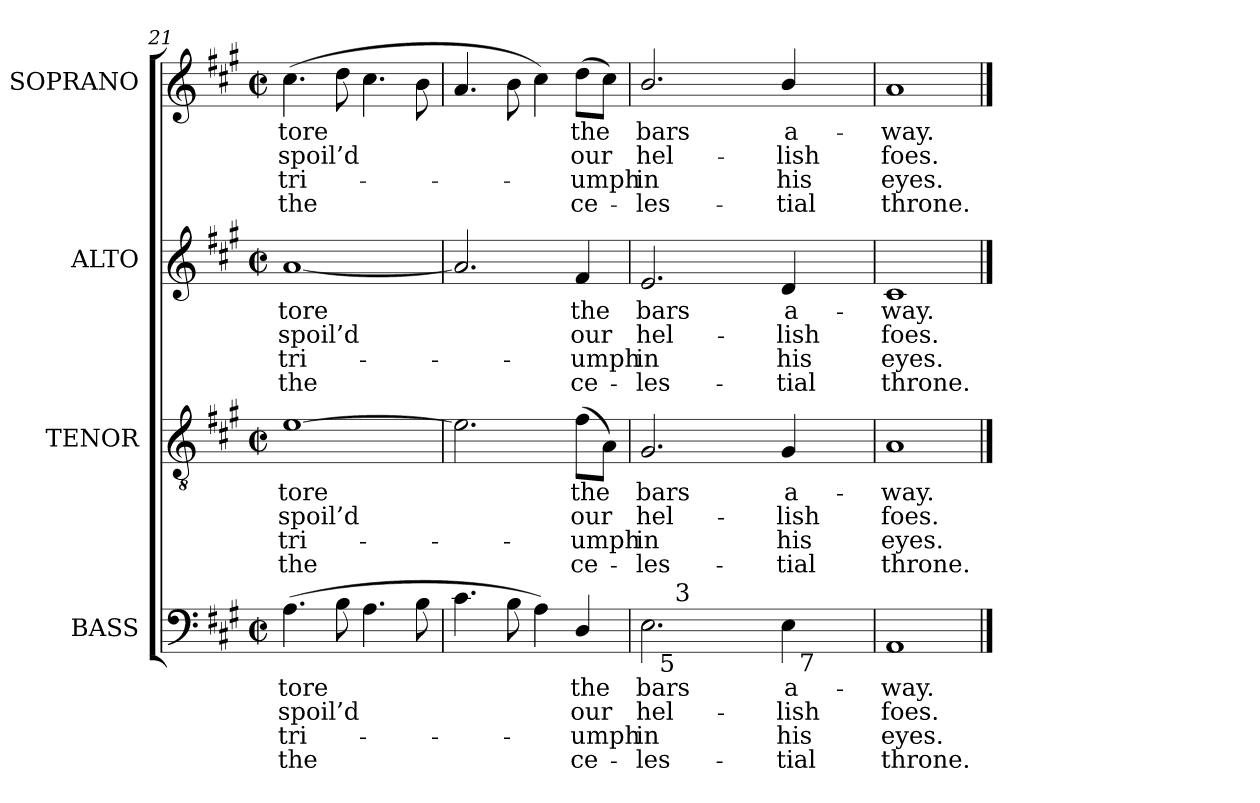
**kern	**text	**text	**text	**text	**kern	**text	**text	**text	**text	**kern	**text	**text	**text	**text	**kern	**text	**text	**text	**text
*part4	*part4	*part4	*part4	*part4	*part3	*part3	*part3	*part3	*part3	*part2	*part2	*part2	*part2	*part2	*part1	*part1	*part1	*part1	*part1
*staff4	*staff4	*staff4	*staff4	*staff4	*staff3	*staff3	*staff3	*staff3	*staff3	*staff2	*staff2	*staff2	*staff2	*staff2	*staff1	*staff1	*staff1	*staff1	*staff1
*I"BASS	*	*	*	*	*I"TENOR	*	*	*	*	*I"ALTO	*	*	*	*	*I"SOPRANO	*	*	*	*
*I'B.	*	*	*	*	*I'T.	*	*	*	*	*I'A.	*	*	*	*	*I'S.	*	*	*	*
*clefF4	*	*	*	*	*clefGv2	*	*	*	*	*clefG2	*	*	*	*	*clefG2	*	*	*	*
*	*	*	*	*	*ITrd7c12	*	*	*	*	*	*	*	*	*	*	*	*	*	*
*k[f#c#g#]	*	*	*	*	*k[f#c#g#]	*	*	*	*	*k[f#c#g#]	*	*	*	*	*k[f#c#g#]	*	*	*	*
*A:	*	*	*	*	*A:	*	*	*	*	*A:	*	*	*	*	*A:	*	*	*	*
*M2/2	*	*	*	*	*M2/2	*	*	*	*	*M2/2	*	*	*	*	*M2/2	*	*	*	*
*met(c|)	*	*	*	*	*met(c|)	*	*	*	*	*met(c|)	*	*	*	*	*met(c|)	*	*	*	*
=21	=21	=21	=21	=21	=21	=21	=21	=21	=21	=21	=21	=21	=21	=21	=21	=21	=21	=21	=21
!	!LO:LY:b:color=#000000	!LO:LY:b:color=#000000	!LO:LY:b:color=#000000	!LO:LY:b:color=#000000	!	!	!	!	!	!	!	!	!	!	!	!	!	!	!
!	!	!	!	!	!	!LO:LY:b:color=#000000	!LO:LY:b:color=#000000	!LO:LY:b:color=#000000	!LO:LY:b:color=#000000	!	!	!	!	!	!	!	!	!	!
!	!	!	!	!	!	!	!	!	!	!	!LO:LY:b:color=#000000	!LO:LY:b:color=#000000	!LO:LY:b:color=#000000	!LO:LY:b:color=#000000	!	!	!	!	!
!	!	!	!	!	!	!	!	!	!	!	!	!	!	!	!	!LO:LY:b:color=#000000	!LO:LY:b:color=#000000	!LO:LY:b:color=#000000	!LO:LY:b:color=#000000
(4.Ai\	tore	spoil’d	tri-	-the	[1Ei	tore	spoil’d	tri-	-the	[1ai	tore	spoil’d	tri-	-the	(4.cc#i\	tore	spoil’d	tri-	-the
8Bi\	.	.	.	.	.	.	.	.	.	.	.	.	.	.	8ddi\	.	.	.	.
4.Ai\	.	.	.	.	.	.	.	.	.	.	.	.	.	.	4.cc#i\	.	.	.	.
8Bi\	.	.	.	.	.	.	.	.	.	.	.	.	.	.	8bi\	.	.	.	.
=22	=22	=22	=22	=22	=22	=22	=22	=22	=22	=22	=22	=22	=22	=22	=22	=22	=22	=22	=22
4.c#i\	.	.	.	.	2.Ei\]	.	.	.	.	2.ai/]	.	.	.	.	4.ai/	.	.	.	.
8Bi\	.	.	.	.	.	.	.	.	.	.	.	.	.	.	8bi\	.	.	.	.
4Ai\)	.	.	.	.	.	.	.	.	.	.	.	.	.	.	4cc#i\)	.	.	.	.
!	!LO:LY:b:color=#000000	!LO:LY:b:color=#000000	!LO:LY:b:color=#000000	!LO:LY:b:color=#000000	!	!	!	!	!	!	!	!	!	!	!	!	!	!	!
!	!	!	!	!	!	!LO:LY:b:color=#000000	!LO:LY:b:color=#000000	!LO:LY:b:color=#000000	!LO:LY:b:color=#000000	!	!	!	!	!	!	!	!	!	!
!	!	!	!	!	!	!	!	!	!	!	!LO:LY:b:color=#000000	!LO:LY:b:color=#000000	!LO:LY:b:color=#000000	!LO:LY:b:color=#000000	!	!	!	!	!
!	!	!	!	!	!	!	!	!	!	!	!	!	!	!	!	!LO:LY:b:color=#000000	!LO:LY:b:color=#000000	!LO:LY:b:color=#000000	!LO:LY:b:color=#000000
4Di/	the	our	umph	ce-	(8F#i\L	the	our	umph	ce-	4f#i/	the	our	umph	ce-	(8ddi\L	the	our	umph	ce-
.	.	.	.	.	8AAi\J)	.	.	.	.	.	.	.	.	.	8cc#i\J)	.	.	.	.
=23	=23	=23	=23	=23	=23	=23	=23	=23	=23	=23	=23	=23	=23	=23	=23	=23	=23	=23	=23
!	!LO:LY:b:color=#000000	!LO:LY:b:color=#000000	!LO:LY:b:color=#000000	!LO:LY:b:color=#000000	!	!	!	!	!	!	!	!	!	!	!	!	!	!	!
!	!	!	!	!	!	!LO:LY:b:color=#000000	!LO:LY:b:color=#000000	!LO:LY:b:color=#000000	!LO:LY:b:color=#000000	!	!	!	!	!	!	!	!	!	!
!	!	!	!	!	!	!	!	!	!	!	!LO:LY:b:color=#000000	!LO:LY:b:color=#000000	!LO:LY:b:color=#000000	!LO:LY:b:color=#000000	!	!	!	!	!
!	!	!	!	!	!	!	!	!	!	!	!	!	!	!	!	!LO:LY:b:color=#000000	!LO:LY:b:color=#000000	!LO:LY:b:color=#000000	!LO:LY:b:color=#000000
*^	*	*	*	*	*	*	*	*	*	*	*	*	*	*	*	*	*	*	*
*	*^	*	*	*	*	*	*	*	*	*	*	*	*	*	*	*	*	*	*	*
2.Ei\	8ryy	2ryy	bars	hel-	-in	les-	2.GG#i/	bars	hel-	-in	les-	2.ei/	bars	hel-	-in	les-	2.bi/	bars	hel-	-in	les-
.	128.ryy	.	.	.	.	.	.	.	.	.	.	.	.	.	.	.	.	.	.	.	.
!	!LO:TX:b:rj:t=5	!	!	!	!	!	!	!	!	!	!	!	!	!	!	!	!	!	!	!	!
!	!LO:TX:t=3	!	!	!	!	!	!	!	!	!	!	!	!	!	!	!	!	!	!	!	!
.	2ryy	.	.	.	.	.	.	.	.	.	.	.	.	.	.	.	.	.	.	.	.
.	.	4ryy	.	.	.	.	.	.	.	.	.	.	.	.	.	.	.	.	.	.	.
.	4ryy	.	.	.	.	.	.	.	.	.	.	.	.	.	.	.	.	.	.	.	.
!	!	!	!LO:LY:b:color=#000000	!LO:LY:b:color=#000000	!LO:LY:b:color=#000000	!LO:LY:b:color=#000000	!	!	!	!	!	!	!	!	!	!	!	!	!	!	!
!	!	!	!	!	!	!	!	!LO:LY:b:color=#000000	!LO:LY:b:color=#000000	!LO:LY:b:color=#000000	!LO:LY:b:color=#000000	!	!	!	!	!	!	!	!	!	!
!	!	!	!	!	!	!	!	!	!	!	!	!	!LO:LY:b:color=#000000	!LO:LY:b:color=#000000	!LO:LY:b:color=#000000	!LO:LY:b:color=#000000	!	!	!	!	!
!	!	!	!	!	!	!	!	!	!	!	!	!	!	!	!	!	!	!LO:LY:b:color=#000000	!LO:LY:b:color=#000000	!LO:LY:b:color=#000000	!LO:LY:b:color=#000000
4Ei\	.	16ryy	a-	-lish	-his	tial	4GG#i/	a-	-lish	-his	tial	4di/	a-	-lish	-his	tial	4bi/	a-	-lish	-his	tial
.	.	64ryy	.	.	.	.	.	.	.	.	.	.	.	.	.	.	.	.	.	.	.
.	.	128ryy	.	.	.	.	.	.	.	.	.	.	.	.	.	.	.	.	.	.	.
.	.	512.ryy	.	.	.	.	.	.	.	.	.	.	.	.	.	.	.	.	.	.	.
!	!	!LO:TX:b:rj:t=7	!	!	!	!	!	!	!	!	!	!	!	!	!	!	!	!	!	!	!
.	.	8ryy	.	.	.	.	.	.	.	.	.	.	.	.	.	.	.	.	.	.	.
.	16ryy	.	.	.	.	.	.	.	.	.	.	.	.	.	.	.	.	.	.	.	.
.	32ryy	.	.	.	.	.	.	.	.	.	.	.	.	.	.	.	.	.	.	.	.
.	.	32ryy	.	.	.	.	.	.	.	.	.	.	.	.	.	.	.	.	.	.	.
.	64ryy	.	.	.	.	.	.	.	.	.	.	.	.	.	.	.	.	.	.	.	.
.	.	256ryy	.	.	.	.	.	.	.	.	.	.	.	.	.	.	.	.	.	.	.
.	256ryy	.	.	.	.	.	.	.	.	.	.	.	.	.	.	.	.	.	.	.	.
.	.	1024ryy	.	.	.	.	.	.	.	.	.	.	.	.	.	.	.	.	.	.	.
*v	*v	*v	*	*	*	*	*	*	*	*	*	*	*	*	*	*	*	*	*	*	*
=24	=24	=24	=24	=24	=24	=24	=24	=24	=24	=24	=24	=24	=24	=24	=24	=24	=24	=24	=24
*^	*	*	*	*	*	*	*	*	*	*	*	*	*	*	*	*	*	*	*
*	*^	*	*	*	*	*	*	*	*	*	*	*	*	*	*	*	*	*	*	*
!	!	!	!LO:LY:b:color=#000000	!LO:LY:b:color=#000000	!LO:LY:b:color=#000000	!LO:LY:b:color=#000000	!	!	!	!	!	!	!	!	!	!	!	!	!	!	!
*v	*v	*v	*	*	*	*	*	*	*	*	*	*	*	*	*	*	*	*	*	*	*
*^	*	*	*	*	*	*	*	*	*	*	*	*	*	*	*	*	*	*	*
*	*^	*	*	*	*	*	*	*	*	*	*	*	*	*	*	*	*	*	*	*
!	!	!	!	!	!	!	!	!LO:LY:b:color=#000000	!LO:LY:b:color=#000000	!LO:LY:b:color=#000000	!LO:LY:b:color=#000000	!	!	!	!	!	!	!	!	!	!
*v	*v	*v	*	*	*	*	*	*	*	*	*	*	*	*	*	*	*	*	*	*	*
*^	*	*	*	*	*	*	*	*	*	*	*	*	*	*	*	*	*	*	*
*	*^	*	*	*	*	*	*	*	*	*	*	*	*	*	*	*	*	*	*	*
!	!	!	!	!	!	!	!	!	!	!	!	!	!LO:LY:b:color=#000000	!LO:LY:b:color=#000000	!LO:LY:b:color=#000000	!LO:LY:b:color=#000000	!	!	!	!	!
*v	*v	*v	*	*	*	*	*	*	*	*	*	*	*	*	*	*	*	*	*	*	*
*^	*	*	*	*	*	*	*	*	*	*	*	*	*	*	*	*	*	*	*
*	*^	*	*	*	*	*	*	*	*	*	*	*	*	*	*	*	*	*	*	*
!	!	!	!	!	!	!	!	!	!	!	!	!	!	!	!	!	!	!LO:LY:b:color=#000000	!LO:LY:b:color=#000000	!LO:LY:b:color=#000000	!LO:LY:b:color=#000000
*v	*v	*v	*	*	*	*	*	*	*	*	*	*	*	*	*	*	*	*	*	*	*
1AAi	-way.	foes.	eyes.	throne.	1AAi	-way.	foes.	eyes.	throne.	1c#i	-way.	foes.	eyes.	throne.	1ai	-way.	foes.	eyes.	throne.
==	==	==	==	==	==	==	==	==	==	==	==	==	==	==	==	==	==	==	==
*-	*-	*-	*-	*-	*-	*-	*-	*-	*-	*-	*-	*-	*-	*-	*-	*-	*-	*-	*-
